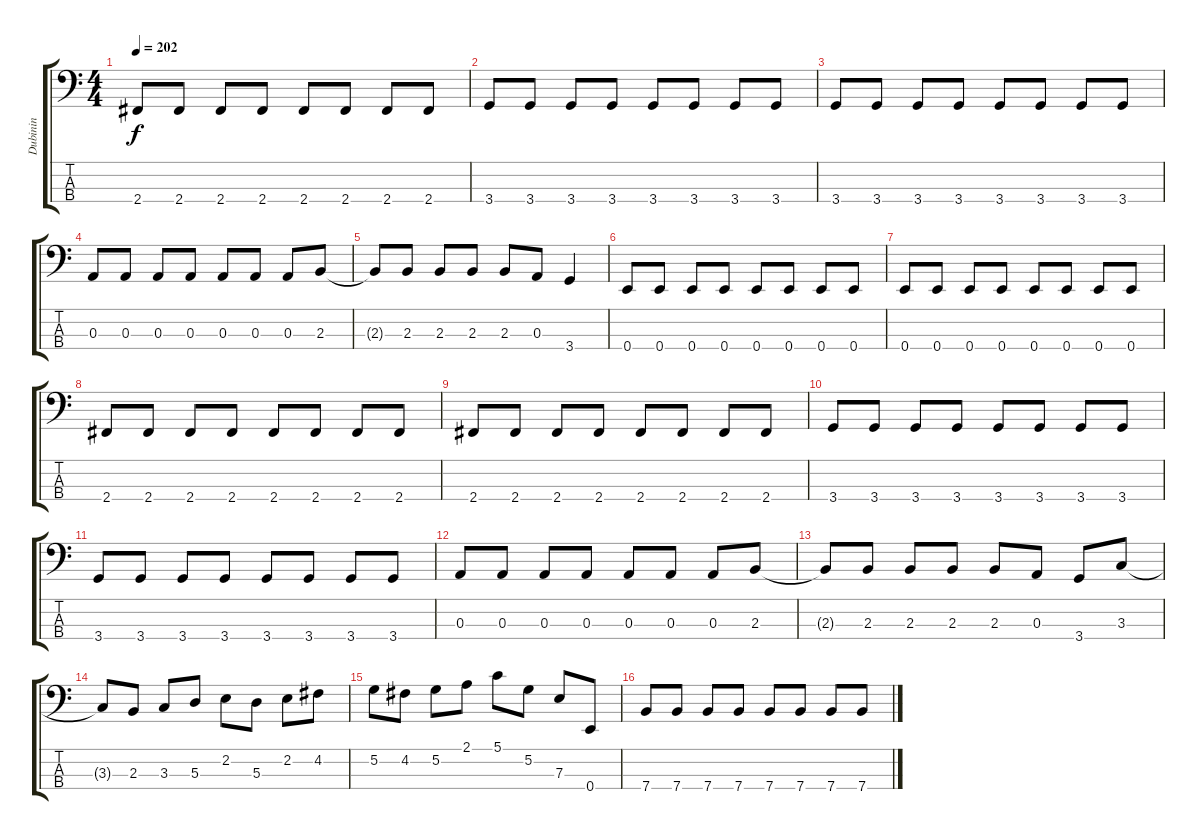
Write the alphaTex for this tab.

\track ("Dubinin" "Dubinin") {instrument electricbassfinger}
\staff {score tabs}
\tuning (G2 D2 A1 E1) {hide}
\ts (4 4)
\tempo 202
\clef f4
\ks c
2.4.8{dy f} 2.4.8 2.4.8 2.4.8 2.4.8 2.4.8 2.4.8 2.4.8 |
3.4.8 3.4.8 3.4.8 3.4.8 3.4.8 3.4.8 3.4.8 3.4.8 |
3.4.8 3.4.8 3.4.8 3.4.8 3.4.8 3.4.8 3.4.8 3.4.8 |
0.3.8 0.3.8 0.3.8 0.3.8 0.3.8 0.3.8 0.3.8 2.3.8 |
2.3{t}.8 2.3.8 2.3.8 2.3.8 2.3.8 0.3.8 3.4.4 |
0.4.8 0.4.8 0.4.8 0.4.8 0.4.8 0.4.8 0.4.8 0.4.8 |
0.4.8 0.4.8 0.4.8 0.4.8 0.4.8 0.4.8 0.4.8 0.4.8 |
2.4.8 2.4.8 2.4.8 2.4.8 2.4.8 2.4.8 2.4.8 2.4.8 |
2.4.8 2.4.8 2.4.8 2.4.8 2.4.8 2.4.8 2.4.8 2.4.8 |
3.4.8 3.4.8 3.4.8 3.4.8 3.4.8 3.4.8 3.4.8 3.4.8 |
3.4.8 3.4.8 3.4.8 3.4.8 3.4.8 3.4.8 3.4.8 3.4.8 |
0.3.8 0.3.8 0.3.8 0.3.8 0.3.8 0.3.8 0.3.8 2.3.8 |
2.3{t}.8 2.3.8 2.3.8 2.3.8 2.3.8 0.3.8 3.4.8 3.3.8 |
3.3{t}.8 2.3.8 3.3.8 5.3.8 2.2.8 5.3.8 2.2.8 4.2.8 |
5.2.8 4.2.8 5.2.8 2.1.8 5.1.8 5.2.8 7.3.8 0.4.8 |
7.4.8 7.4.8 7.4.8 7.4.8 7.4.8 7.4.8 7.4.8 7.4.8
